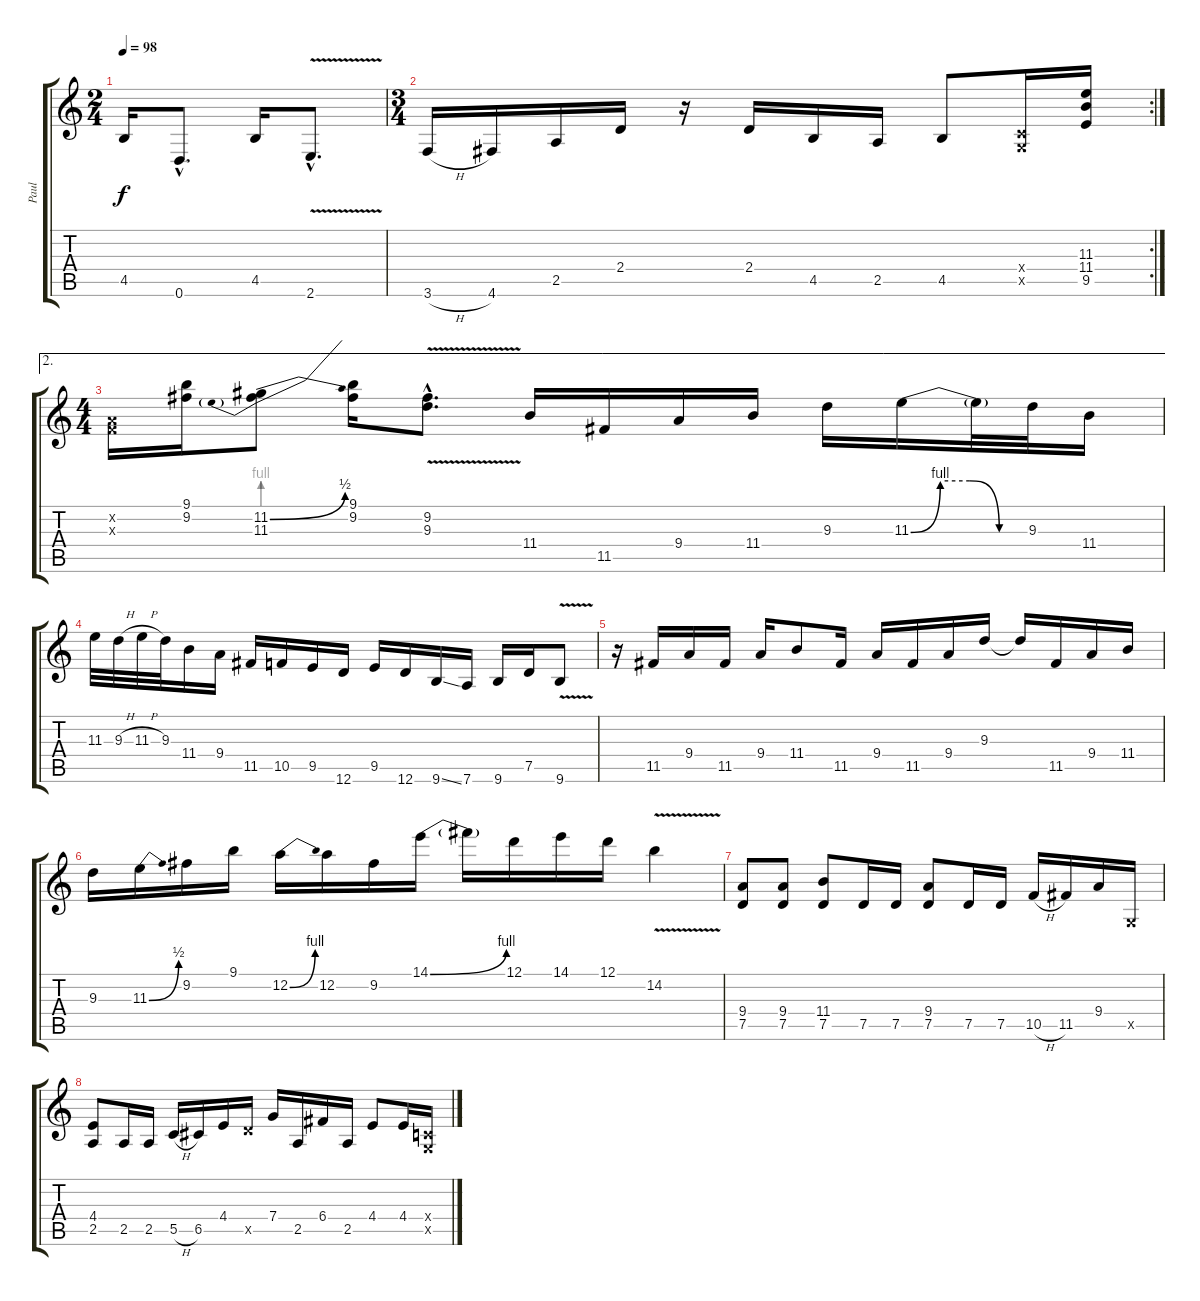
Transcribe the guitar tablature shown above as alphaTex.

\track ("Paul" "Paul") {instrument distortionguitar}
\staff {score tabs}
\tuning (D4 A3 F3 C3 G2 D2) {hide}
\ts (2 4)
\tempo 98
\clef g2
\ks c
4.5.16{dy f} 0.6{hac}.8{d} 4.5.16 2.6{v hac}.8{d} |
\rc 2
\ts (3 4)
3.6{h}.16 4.6.16 2.5.16 2.4.16 r.16 2.4.16 4.5.16 2.5.16 4.5.8 (0.4{x} 0.5{x}).16 (11.3 11.4 9.5).16 |
\ae 2
\ts (4 4)
(0.2{x} 0.3{x}).16 (9.1 9.2).16 (11.2{be (bend 0 0 60 2)} 11.3{be (prebend 0 4 60 4)}).8 (9.1 9.2).16 (9.2{v hac} 9.3{v hac}).8{d} 11.4.16 11.5.16 9.4.16 11.4.16 9.3.16 11.3{be (custom 0 0 15 4 30 4 45 0 60 0)}.16 11.3{t}.32 9.3.32 11.4.16 |
11.3.32 9.3{h}.32 11.3{h}.32 9.3.32 11.4.16 9.4.16 11.5.16 10.5.16 9.5.16 12.6.16 9.5.16 12.6.16 9.6{ss}.16 7.6.16 9.6.16 7.5.16 9.6{v}.8 |
r.16 11.5.16 9.4.16 11.5.16 9.4.16 11.4.8 11.5.16 9.4.16 11.5.16 9.4.16 9.3.16 9.3{t}.16 11.5.16 9.4.16 11.4.16 |
9.3.16 11.3{be (bend 0 0 60 2)}.16 9.2.16 9.1.16 12.2{be (bend 0 0 60 4)}.16 12.2.16 9.2.16 14.1{be (bend 0 0 60 4)}.16 14.1{t}.16 12.1.16 14.1.16 12.1.16 14.2{v}.4 |
(9.4 7.5).8 (9.4 7.5).8 (11.4 7.5).8 7.5.16 7.5.16 (9.4 7.5).8 7.5.16 7.5.16 10.5{h}.16 11.5.16 9.4.16 0.5{x}.16 |
(4.4 2.5).8 2.5.16 2.5.16 5.5{h}.16 6.5.16 4.4.16 7.5{x}.16 7.4.16 2.5.16 6.4.16 2.5.16 4.4.8 4.4.16 (0.4{x} 0.5{x}).16
